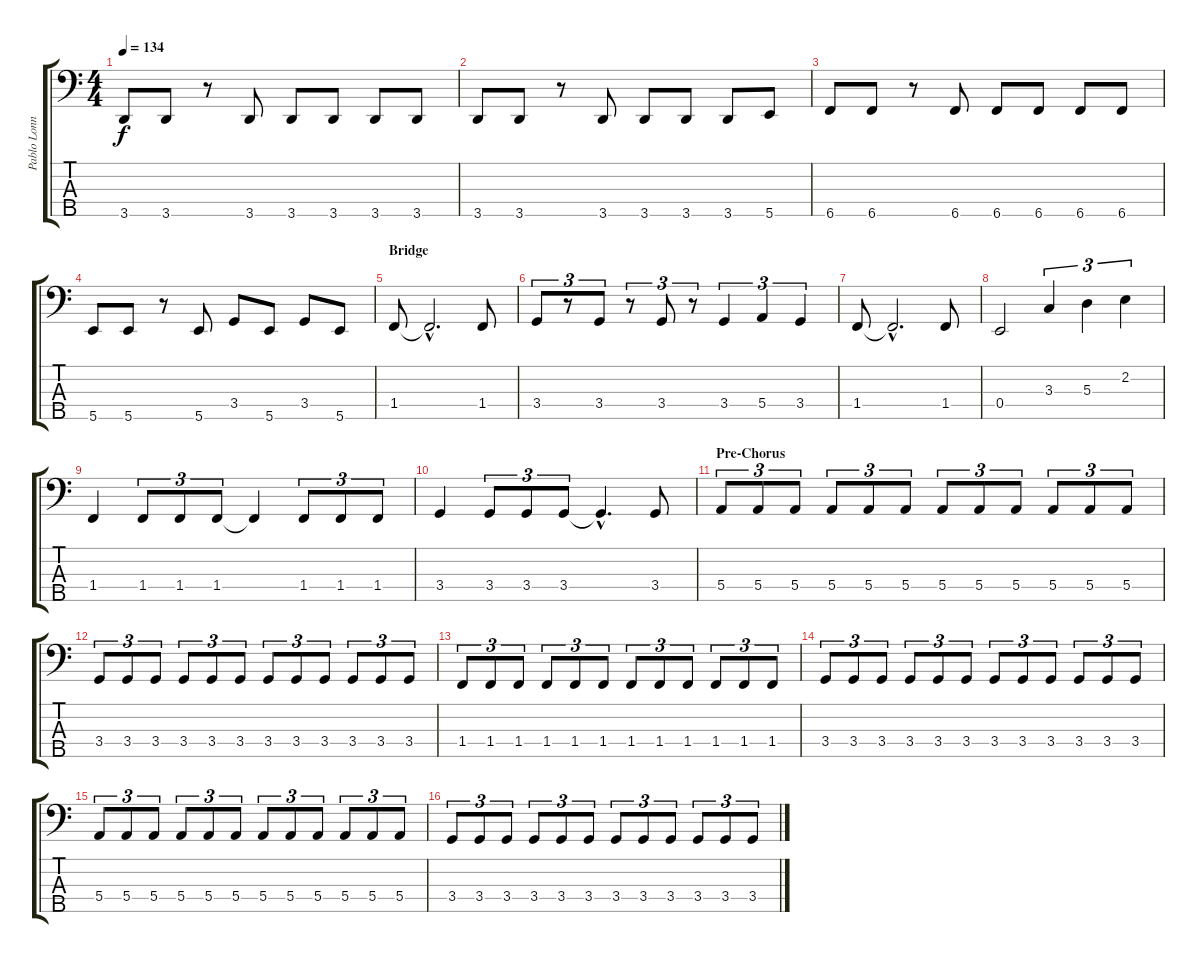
\track ("Pablo Lonngi" "Pablo Lonn") {instrument electricbassfinger}
\staff {score tabs}
\tuning (G2 D2 A1 E1 B0) {hide}
\ts (4 4)
\tempo 134
\clef f4
\ks c
3.5.8{dy f} 3.5.8 r.8 3.5.8 3.5.8 3.5.8 3.5.8 3.5.8 |
3.5.8 3.5.8 r.8 3.5.8 3.5.8 3.5.8 3.5.8 5.5.8 |
6.5.8 6.5.8 r.8 6.5.8 6.5.8 6.5.8 6.5.8 6.5.8 |
5.5.8 5.5.8 r.8 5.5.8 3.4.8 5.5.8 3.4.8 5.5.8 |
\section ("" "Bridge")
1.4.8 1.4{hac t}.2{d} 1.4.8 |
3.4.8{tu (3 2)} r.8{tu (3 2)} 3.4.8{tu (3 2)} r.8{tu (3 2)} 3.4.8{tu (3 2)} r.8{tu (3 2)} 3.4.4{tu (3 2)} 5.4.4{tu (3 2)} 3.4.4{tu (3 2)} |
1.4.8 1.4{hac t}.2{d} 1.4.8 |
0.4.2 3.3.4{tu (3 2)} 5.3.4{tu (3 2)} 2.2.4{tu (3 2)} |
1.4.4 1.4.8{tu (3 2)} 1.4.8{tu (3 2)} 1.4.8{tu (3 2)} 1.4{t}.4 1.4.8{tu (3 2)} 1.4.8{tu (3 2)} 1.4.8{tu (3 2)} |
3.4.4 3.4.8{tu (3 2)} 3.4.8{tu (3 2)} 3.4.8{tu (3 2)} 3.4{hac t}.4{d} 3.4.8 |
\section ("" "Pre-Chorus")
5.4.8{tu (3 2)} 5.4.8{tu (3 2)} 5.4.8{tu (3 2)} 5.4.8{tu (3 2)} 5.4.8{tu (3 2)} 5.4.8{tu (3 2)} 5.4.8{tu (3 2)} 5.4.8{tu (3 2)} 5.4.8{tu (3 2)} 5.4.8{tu (3 2)} 5.4.8{tu (3 2)} 5.4.8{tu (3 2)} |
3.4.8{tu (3 2)} 3.4.8{tu (3 2)} 3.4.8{tu (3 2)} 3.4.8{tu (3 2)} 3.4.8{tu (3 2)} 3.4.8{tu (3 2)} 3.4.8{tu (3 2)} 3.4.8{tu (3 2)} 3.4.8{tu (3 2)} 3.4.8{tu (3 2)} 3.4.8{tu (3 2)} 3.4.8{tu (3 2)} |
1.4.8{tu (3 2)} 1.4.8{tu (3 2)} 1.4.8{tu (3 2)} 1.4.8{tu (3 2)} 1.4.8{tu (3 2)} 1.4.8{tu (3 2)} 1.4.8{tu (3 2)} 1.4.8{tu (3 2)} 1.4.8{tu (3 2)} 1.4.8{tu (3 2)} 1.4.8{tu (3 2)} 1.4.8{tu (3 2)} |
3.4.8{tu (3 2)} 3.4.8{tu (3 2)} 3.4.8{tu (3 2)} 3.4.8{tu (3 2)} 3.4.8{tu (3 2)} 3.4.8{tu (3 2)} 3.4.8{tu (3 2)} 3.4.8{tu (3 2)} 3.4.8{tu (3 2)} 3.4.8{tu (3 2)} 3.4.8{tu (3 2)} 3.4.8{tu (3 2)} |
5.4.8{tu (3 2)} 5.4.8{tu (3 2)} 5.4.8{tu (3 2)} 5.4.8{tu (3 2)} 5.4.8{tu (3 2)} 5.4.8{tu (3 2)} 5.4.8{tu (3 2)} 5.4.8{tu (3 2)} 5.4.8{tu (3 2)} 5.4.8{tu (3 2)} 5.4.8{tu (3 2)} 5.4.8{tu (3 2)} |
3.4.8{tu (3 2)} 3.4.8{tu (3 2)} 3.4.8{tu (3 2)} 3.4.8{tu (3 2)} 3.4.8{tu (3 2)} 3.4.8{tu (3 2)} 3.4.8{tu (3 2)} 3.4.8{tu (3 2)} 3.4.8{tu (3 2)} 3.4.8{tu (3 2)} 3.4.8{tu (3 2)} 3.4.8{tu (3 2)}
